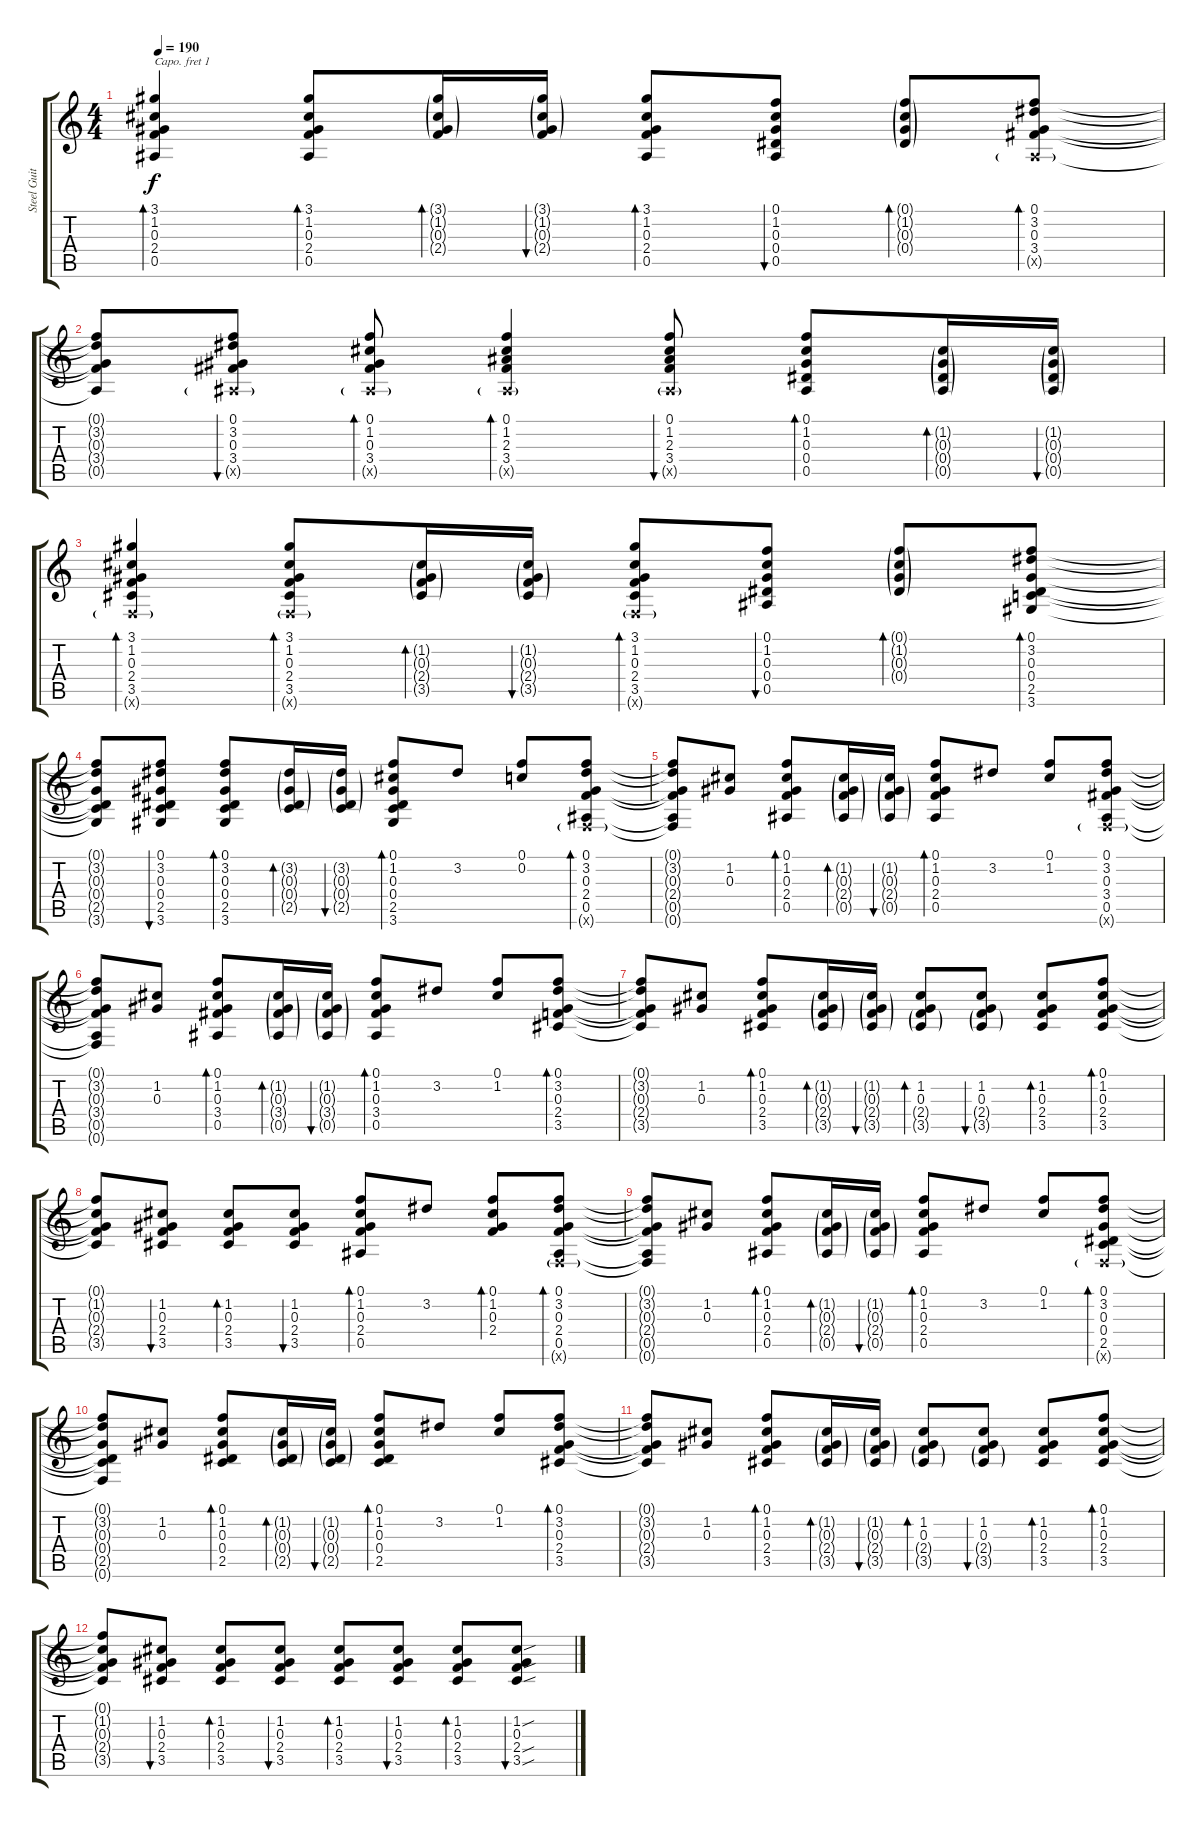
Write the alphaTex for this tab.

\track ("Steel Guitar" "Steel Guit") {instrument acousticguitarsteel}
\staff {score tabs}
\capo 1
\tuning (E4 B3 G3 D3 A2 E2) {hide}
\ts (4 4)
\tempo 190
\clef g2
\ks c
(3.1 1.2 0.3 2.4 0.5).4{bd 30 dy f} (3.1 1.2 0.3 2.4 0.5).8{bd 30} (3.1{g} 1.2{g} 0.3{g} 2.4{g}).16{bd 30} (3.1{g} 1.2{g} 0.3{g} 2.4{g}).16{bu 30} (3.1 1.2 0.3 2.4 0.5).8{bd 30} (0.1 1.2 0.3 0.4 0.5).8{bu 30} (0.1{g} 1.2{g} 0.3{g} 0.4{g}).8{bd 30} (0.1 3.2 0.3 3.4 0.5{g x}).8{bd 30} |
(0.1{t} 3.2{t} 0.3{t} 3.4{t} 0.5{t}).8 (0.1 3.2 0.3 3.4 0.5{g x}).8{bu 30} (0.1 1.2 0.3 3.4 0.5{g x}).8{bd 30} (0.1 1.2 2.3 3.4 0.5{g x}).4{bd 30} (0.1 1.2 2.3 3.4 0.5{g x}).8{bu 30} (0.1 1.2 0.3 0.4 0.5).8{bd 30} (1.2{g} 0.3{g} 0.4{g} 0.5{g}).16{bd 30} (1.2{g} 0.3{g} 0.4{g} 0.5{g}).16{bu 30} |
(3.1 1.2 0.3 2.4 3.5 0.6{g x}).4{bd 30} (3.1 1.2 0.3 2.4 3.5 0.6{g x}).8{bd 30} (1.2{g} 0.3{g} 2.4{g} 3.5{g}).16{bd 30} (1.2{g} 0.3{g} 2.4{g} 3.5{g}).16{bu 30} (3.1 1.2 0.3 2.4 3.5 0.6{g x}).8{bd 30} (0.1 1.2 0.3 0.4 0.5).8{bu 30} (0.1{g} 1.2{g} 0.3{g} 0.4{g}).8{bd 30} (0.1 3.2 0.3 0.4 2.5 3.6).8{bd 30} |
(0.1{t} 3.2{t} 0.3{t} 0.4{t} 2.5{t} 3.6{t}).8 (0.1 3.2 0.3 0.4 2.5 3.6).8{bu 30} (0.1 3.2 0.3 0.4 2.5 3.6).8{bd 30} (3.2{g} 0.3{g} 0.4{g} 2.5{g}).16{bd 30} (3.2{g} 0.3{g} 0.4{g} 2.5{g}).16{bu 30} (0.1 1.2 0.3 0.4 2.5 3.6).8{bd 30} 3.2.8 (0.1 0.2).8 (0.1 3.2 0.3 2.4 0.5 0.6{g x}).8{bd 30} |
(0.1{t} 3.2{t} 0.3{t} 2.4{t} 0.5{t} 0.6{t}).8 (1.2 0.3).8 (0.1 1.2 0.3 2.4 0.5).8{bd 30} (1.2{g} 0.3{g} 2.4{g} 0.5{g}).16{bd 30} (1.2{g} 0.3{g} 2.4{g} 0.5{g}).16{bu 30} (0.1 1.2 0.3 2.4 0.5).8{bd 30} 3.2.8 (0.1 1.2).8 (0.1 3.2 0.3 3.4 0.5 0.6{g x}).8 |
(0.1{t} 3.2{t} 0.3{t} 3.4{t} 0.5{t} 0.6{t}).8 (1.2 0.3).8 (0.1 1.2 0.3 3.4 0.5).8{bd 30} (1.2{g} 0.3{g} 3.4{g} 0.5{g}).16{bd 30} (1.2{g} 0.3{g} 3.4{g} 0.5{g}).16{bu 30} (0.1 1.2 0.3 3.4 0.5).8{bd 30} 3.2.8 (0.1 1.2).8 (0.1 3.2 0.3 2.4 3.5).8{bd 30} |
(0.1{t} 3.2{t} 0.3{t} 2.4{t} 3.5{t}).8 (1.2 0.3).8 (0.1 1.2 0.3 2.4 3.5).8{bd 30} (1.2{g} 0.3{g} 2.4{g} 3.5{g}).16{bd 30} (1.2{g} 0.3{g} 2.4{g} 3.5{g}).16{bu 30} (1.2 0.3 2.4{g} 3.5{g}).8{bd 30} (1.2 0.3 2.4{g} 3.5{g}).8{bu 30} (1.2 0.3 2.4 3.5).8{bd 30} (0.1 1.2 0.3 2.4 3.5).8{bd 30} |
(0.1{t} 1.2{t} 0.3{t} 2.4{t} 3.5{t}).8 (1.2 0.3 2.4 3.5).8{bu 30} (1.2 0.3 2.4 3.5).8{bd 30} (1.2 0.3 2.4 3.5).8{bu 30} (0.1 1.2 0.3 2.4 0.5).8{bd 30} 3.2.8 (0.1 1.2 0.3 2.4).8{bd 30} (0.1 3.2 0.3 2.4 0.5 0.6{g x}).8{bd 30} |
(0.1{t} 3.2{t} 0.3{t} 2.4{t} 0.5{t} 0.6{t}).8 (1.2 0.3).8 (0.1 1.2 0.3 2.4 0.5).8{bd 30} (1.2{g} 0.3{g} 2.4{g} 0.5{g}).16{bd 30} (1.2{g} 0.3{g} 2.4{g} 0.5{g}).16{bu 30} (0.1 1.2 0.3 2.4 0.5).8{bd 30} 3.2.8 (0.1 1.2).8 (0.1 3.2 0.3 0.4 2.5 0.6{g x}).8{bd 30} |
(0.1{t} 3.2{t} 0.3{t} 0.4{t} 2.5{t} 0.6{t}).8 (1.2 0.3).8 (0.1 1.2 0.3 0.4 2.5).8{bd 30} (1.2{g} 0.3{g} 0.4{g} 2.5{g}).16{bd 30} (1.2{g} 0.3{g} 0.4{g} 2.5{g}).16{bu 30} (0.1 1.2 0.3 0.4 2.5).8{bd 30} 3.2.8 (0.1 1.2).8 (0.1 3.2 0.3 2.4 3.5).8{bd 30} |
(0.1{t} 3.2{t} 0.3{t} 2.4{t} 3.5{t}).8 (1.2 0.3).8 (0.1 1.2 0.3 2.4 3.5).8{bd 30} (1.2{g} 0.3{g} 2.4{g} 3.5{g}).16{bd 30} (1.2{g} 0.3{g} 2.4{g} 3.5{g}).16{bu 30} (1.2 0.3 2.4{g} 3.5{g}).8{bd 30} (1.2 0.3 2.4{g} 3.5{g}).8{bu 30} (1.2 0.3 2.4 3.5).8{bd 30} (0.1 1.2 0.3 2.4 3.5).8{bd 30} |
(0.1{t} 1.2{t} 0.3{t} 2.4{t} 3.5{t}).8 (1.2 0.3 2.4 3.5).8{bu 30} (1.2 0.3 2.4 3.5).8{bd 30} (1.2 0.3 2.4 3.5).8{bu 30} (1.2 0.3 2.4 3.5).8{bd 30} (1.2 0.3 2.4 3.5).8{bu 30} (1.2 0.3 2.4 3.5).8{bd 30} (1.2{sou} 0.3 2.4{sou} 3.5{sou}).8{bu 30}
